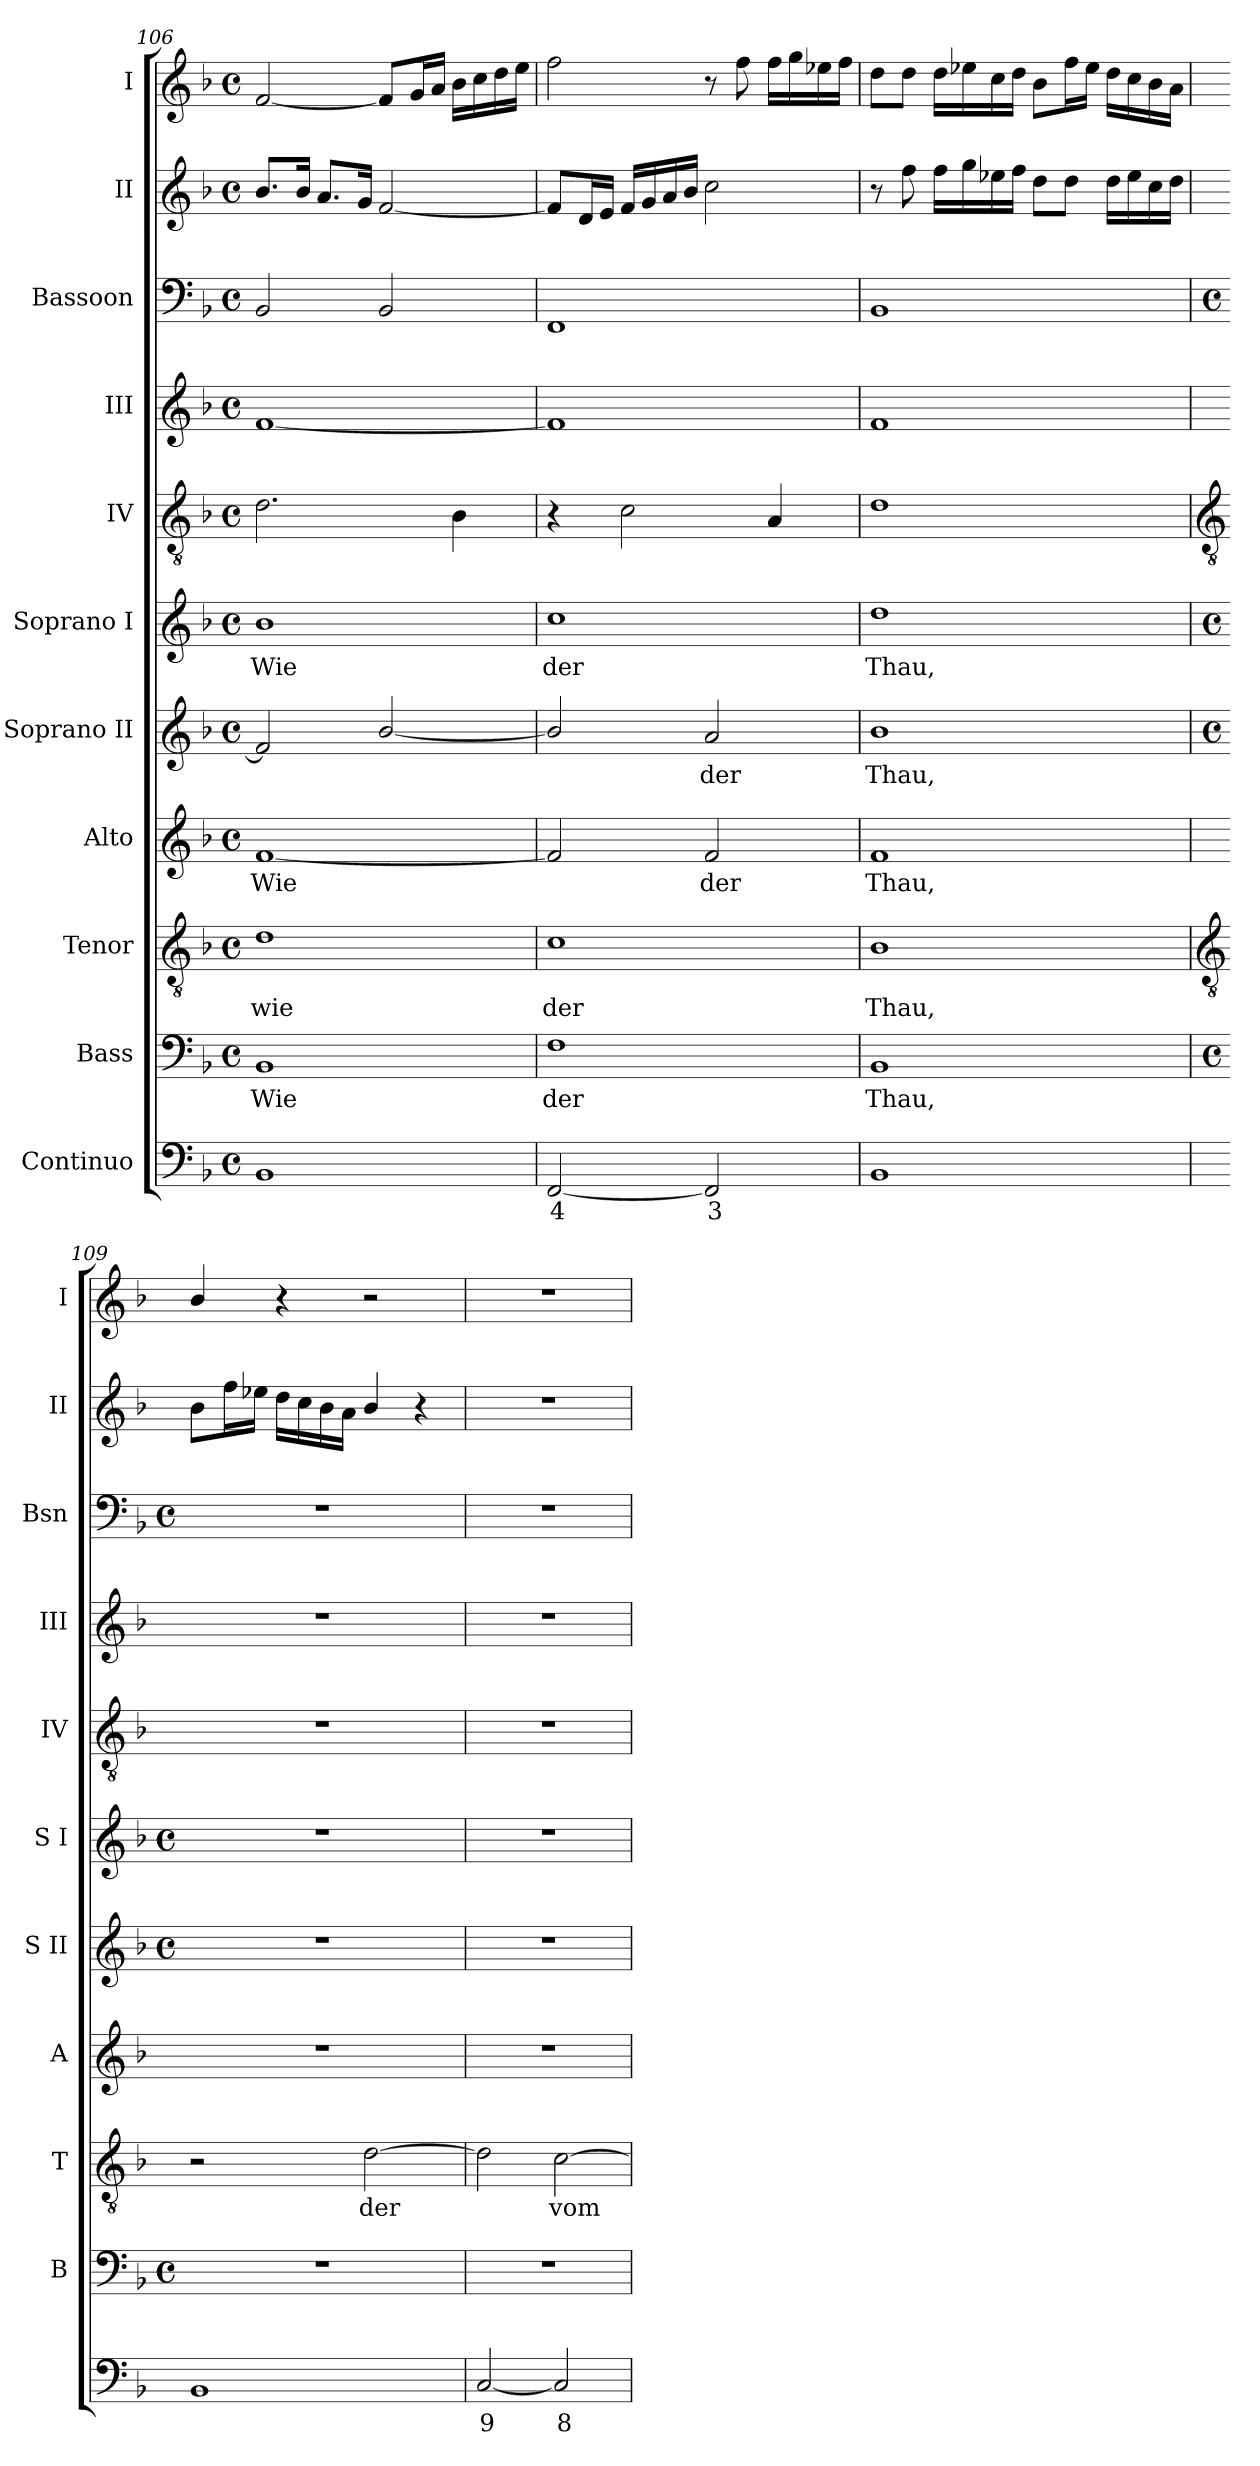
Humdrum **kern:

**kern	**text	**kern	**text	**kern	**text	**kern	**text	**kern	**text	**kern	**text	**kern	**kern	**kern	**kern	**kern
*part11	*part11	*part10	*part10	*part9	*part9	*part8	*part8	*part7	*part7	*part6	*part6	*part5	*part4	*part3	*part2	*part1
*staff11	*staff11	*staff10	*staff10	*staff9	*staff9	*staff8	*staff8	*staff7	*staff7	*staff6	*staff6	*staff5	*staff4	*staff3	*staff2	*staff1
*I"Continuo	*	*I"Bass	*	*I"Tenor	*	*I"Alto	*	*I"Soprano II	*	*I"Soprano I	*	*I"IV	*I"III	*I"Bassoon	*I"II	*I"I
*	*	*I'B	*	*I'T	*	*I'A	*	*I'S II	*	*I'S I	*	*I'IV	*I'III	*I'Bsn	*I'II	*I'I
!!LO:LB:g=z
*clefF4	*	*clefF4	*	*clefGv2	*	*clefG2	*	*clefG2	*	*clefG2	*	*clefGv2	*clefG2	*clefF4	*clefG2	*clefG2
*k[b-]	*	*k[b-]	*	*k[b-]	*	*k[b-]	*	*k[b-]	*	*k[b-]	*	*k[b-]	*k[b-]	*k[b-]	*k[b-]	*k[b-]
*F:	*	*F:	*	*F:	*	*F:	*	*F:	*	*F:	*	*F:	*F:	*F:	*F:	*F:
*M4/4	*	*M4/4	*	*M4/4	*	*M4/4	*	*M4/4	*	*M4/4	*	*M4/4	*M4/4	*M4/4	*M4/4	*M4/4
*met(c)	*	*met(c)	*	*met(c)	*	*met(c)	*	*met(c)	*	*met(c)	*	*met(c)	*met(c)	*met(c)	*met(c)	*met(c)
=106	=106	=106	=106	=106	=106	=106	=106	=106	=106	=106	=106	=106	=106	=106	=106	=106
!	!	!	!LO:LY:b	!	!LO:LY:b	!	!LO:LY:b	!	!	!	!LO:LY:b	!	!	!	!	!
1BB-	.	1BB-	Wie	1d	wie	[1f	Wie	2f]	.	1b-	Wie	2.d	[1f	2BB-	8.b-/L	[2f
.	.	.	.	.	.	.	.	.	.	.	.	.	.	.	16b-/J	.
.	.	.	.	.	.	.	.	.	.	.	.	.	.	.	8.aL	.
.	.	.	.	.	.	.	.	.	.	.	.	.	.	.	16gJ	.
.	.	.	.	.	.	.	.	[2b-/	.	.	.	.	.	2BB-	[2f	8fL]
.	.	.	.	.	.	.	.	.	.	.	.	.	.	.	.	16gL
.	.	.	.	.	.	.	.	.	.	.	.	.	.	.	.	16aJJ
.	.	.	.	.	.	.	.	.	.	.	.	4B-	.	.	.	16b-LL
.	.	.	.	.	.	.	.	.	.	.	.	.	.	.	.	16cc
.	.	.	.	.	.	.	.	.	.	.	.	.	.	.	.	16dd
.	.	.	.	.	.	.	.	.	.	.	.	.	.	.	.	16eeJJ
=107	=107	=107	=107	=107	=107	=107	=107	=107	=107	=107	=107	=107	=107	=107	=107	=107
!	!LO:LY:b	!	!LO:LY:b	!	!LO:LY:b	!	!	!	!	!	!LO:LY:b	!	!	!	!	!
[2FF	4	1F	der	1c	der	2f]	.	2b-/]	.	1cc	der	4r	1f]	1FF	8fL]	2ff
.	.	.	.	.	.	.	.	.	.	.	.	.	.	.	16dL	.
.	.	.	.	.	.	.	.	.	.	.	.	.	.	.	16eJJ	.
.	.	.	.	.	.	.	.	.	.	.	.	2c	.	.	16fLL	.
.	.	.	.	.	.	.	.	.	.	.	.	.	.	.	16g	.
.	.	.	.	.	.	.	.	.	.	.	.	.	.	.	16a	.
.	.	.	.	.	.	.	.	.	.	.	.	.	.	.	16b-JJ	.
!	!LO:LY:b	!	!	!	!	!	!LO:LY:b	!	!LO:LY:b	!	!	!	!	!	!	!
2FF]	3	.	.	.	.	2f	der	2a	der	.	.	.	.	.	2cc	8r
.	.	.	.	.	.	.	.	.	.	.	.	.	.	.	.	8ff
.	.	.	.	.	.	.	.	.	.	.	.	4A	.	.	.	16ffLL
.	.	.	.	.	.	.	.	.	.	.	.	.	.	.	.	16gg
.	.	.	.	.	.	.	.	.	.	.	.	.	.	.	.	16ee-X
.	.	.	.	.	.	.	.	.	.	.	.	.	.	.	.	16ffJJ
=108	=108	=108	=108	=108	=108	=108	=108	=108	=108	=108	=108	=108	=108	=108	=108	=108
!	!	!	!LO:LY:b	!	!LO:LY:b	!	!LO:LY:b	!	!LO:LY:b	!	!LO:LY:b	!	!	!	!	!
1BB-	.	1BB-	Thau,	1B-	Thau,	1f	Thau,	1b-	Thau,	1dd	Thau,	1d	1f	1BB-	8r	8ddL
.	.	.	.	.	.	.	.	.	.	.	.	.	.	.	8ff	8ddJ
.	.	.	.	.	.	.	.	.	.	.	.	.	.	.	16ffLL	16ddLL
.	.	.	.	.	.	.	.	.	.	.	.	.	.	.	16gg	16ee-X
.	.	.	.	.	.	.	.	.	.	.	.	.	.	.	16ee-X	16cc
.	.	.	.	.	.	.	.	.	.	.	.	.	.	.	16ffJJ	16ddJJ
.	.	.	.	.	.	.	.	.	.	.	.	.	.	.	8ddL	8b-L
.	.	.	.	.	.	.	.	.	.	.	.	.	.	.	8ddJ	16ffL
.	.	.	.	.	.	.	.	.	.	.	.	.	.	.	.	16ee-JJ
.	.	.	.	.	.	.	.	.	.	.	.	.	.	.	16ddLL	16ddLL
.	.	.	.	.	.	.	.	.	.	.	.	.	.	.	16ee-	16cc
.	.	.	.	.	.	.	.	.	.	.	.	.	.	.	16cc	16b-
.	.	.	.	.	.	.	.	.	.	.	.	.	.	.	16ddJJ	16aJJ
!!LO:LB:g=z
=109	=109	=109	=109	=109	=109	=109	=109	=109	=109	=109	=109	=109	=109	=109	=109	=109
*	*	*	*	*clefGv2	*	*	*	*	*	*	*	*clefGv2	*	*	*	*
*	*	*M4/4	*	*	*	*	*	*M4/4	*	*M4/4	*	*	*	*M4/4	*	*
*	*	*met(c)	*	*	*	*	*	*met(c)	*	*met(c)	*	*	*	*met(c)	*	*
1BB-	.	1r	.	2r	.	1r	.	1r	.	1r	.	1r	1r	1r	8b-L	4b-/
.	.	.	.	.	.	.	.	.	.	.	.	.	.	.	16ffL	.
.	.	.	.	.	.	.	.	.	.	.	.	.	.	.	16ee-XJJ	.
.	.	.	.	.	.	.	.	.	.	.	.	.	.	.	16ddLL	4r
.	.	.	.	.	.	.	.	.	.	.	.	.	.	.	16cc	.
.	.	.	.	.	.	.	.	.	.	.	.	.	.	.	16b-	.
.	.	.	.	.	.	.	.	.	.	.	.	.	.	.	16aJJ	.
!	!	!	!	!	!LO:LY:b	!	!	!	!	!	!	!	!	!	!	!
.	.	.	.	[2d	der	.	.	.	.	.	.	.	.	.	4b-/	2r
.	.	.	.	.	.	.	.	.	.	.	.	.	.	.	4r	.
=110	=110	=110	=110	=110	=110	=110	=110	=110	=110	=110	=110	=110	=110	=110	=110	=110
!	!LO:LY:b	!	!	!	!	!	!	!	!	!	!	!	!	!	!	!
[2C	9	1r	.	2d]	.	1r	.	1r	.	1r	.	1r	1r	1r	1r	1r
!	!LO:LY:b	!	!	!	!LO:LY:b	!	!	!	!	!	!	!	!	!	!	!
2C]	8	.	.	[2c	vom	.	.	.	.	.	.	.	.	.	.	.
=	=	=	=	=	=	=	=	=	=	=	=	=	=	=	=	=
*-	*-	*-	*-	*-	*-	*-	*-	*-	*-	*-	*-	*-	*-	*-	*-	*-
